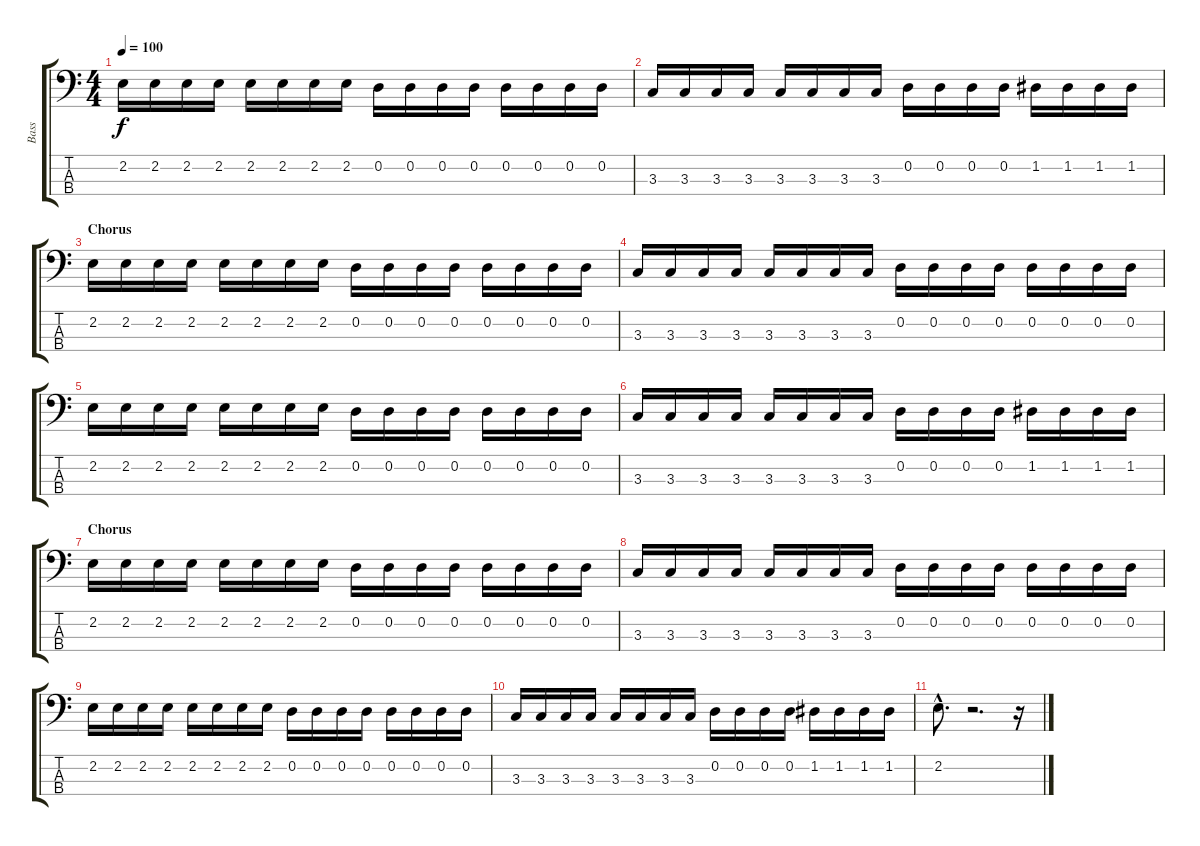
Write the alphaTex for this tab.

\track ("Bass" "Bass") {instrument electricbasspick}
\staff {score tabs}
\tuning (G2 D2 A1 E1) {hide}
\ts (4 4)
\tempo 100
\clef f4
\ks c
2.2.16{dy f} 2.2.16 2.2.16 2.2.16 2.2.16{volume 6} 2.2.16 2.2.16 2.2.16 0.2.16 0.2.16 0.2.16 0.2.16 0.2.16{volume 4} 0.2.16 0.2.16 0.2.16 |
3.3.16 3.3.16 3.3.16 3.3.16 3.3.16{volume 2} 3.3.16 3.3.16 3.3.16 0.2.16 0.2.16 0.2.16 0.2.16 1.2.16{volume 0} 1.2.16 1.2.16 1.2.16 |
\section ("" "Chorus")
2.2.16 2.2.16 2.2.16 2.2.16 2.2.16{volume 2} 2.2.16 2.2.16 2.2.16 0.2.16 0.2.16 0.2.16 0.2.16 0.2.16{volume 4} 0.2.16 0.2.16 0.2.16 |
3.3.16 3.3.16 3.3.16 3.3.16 3.3.16{volume 6} 3.3.16 3.3.16 3.3.16 0.2.16 0.2.16 0.2.16 0.2.16 0.2.16{volume 8} 0.2.16 0.2.16 0.2.16 |
2.2.16 2.2.16 2.2.16 2.2.16 2.2.16{volume 10} 2.2.16 2.2.16 2.2.16 0.2.16 0.2.16 0.2.16 0.2.16 0.2.16{volume 12} 0.2.16 0.2.16 0.2.16 |
3.3.16 3.3.16 3.3.16 3.3.16 3.3.16{volume 14} 3.3.16 3.3.16 3.3.16 0.2.16 0.2.16 0.2.16 0.2.16 1.2.16{volume 16} 1.2.16 1.2.16 1.2.16 |
\section ("" "Chorus")
2.2.16 2.2.16 2.2.16 2.2.16 2.2.16 2.2.16 2.2.16 2.2.16 0.2.16 0.2.16 0.2.16 0.2.16 0.2.16 0.2.16 0.2.16 0.2.16 |
3.3.16 3.3.16 3.3.16 3.3.16 3.3.16 3.3.16 3.3.16 3.3.16 0.2.16 0.2.16 0.2.16 0.2.16 0.2.16 0.2.16 0.2.16 0.2.16 |
2.2.16 2.2.16 2.2.16 2.2.16 2.2.16 2.2.16 2.2.16 2.2.16 0.2.16 0.2.16 0.2.16 0.2.16 0.2.16 0.2.16 0.2.16 0.2.16 |
3.3.16 3.3.16 3.3.16 3.3.16 3.3.16 3.3.16 3.3.16 3.3.16 0.2.16 0.2.16 0.2.16 0.2.16 1.2.16 1.2.16 1.2.16 1.2.16 |
2.2{hac}.8{d} r.2{d} r.16
